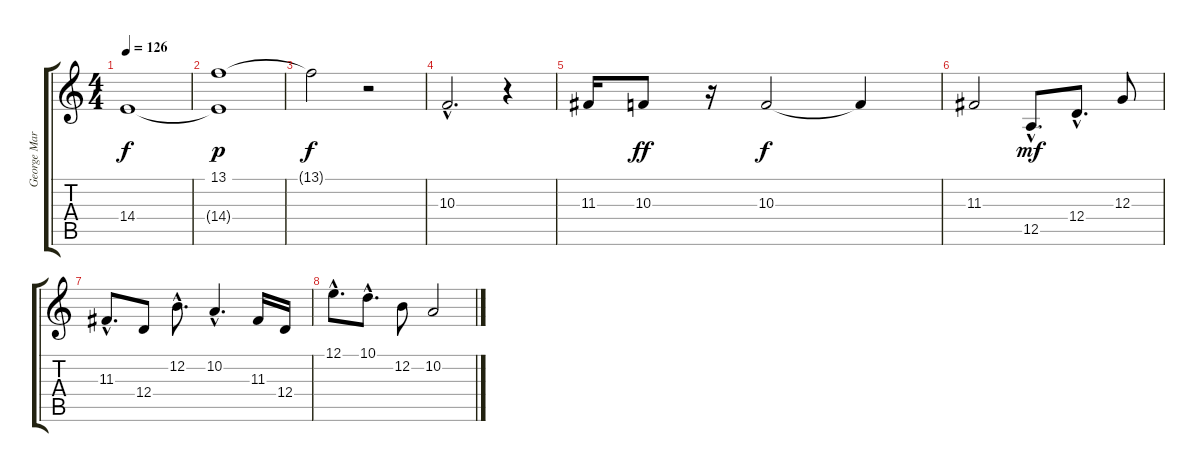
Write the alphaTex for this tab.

\track ("George Martin" "George Mar") {instrument stringensemble1}
\staff {score tabs}
\tuning (E4 B3 G3 D3 A2 E2) {hide}
\ts (4 4)
\tempo 126
\clef g2
\ks c
14.4{t}.1{dy f} |
(13.1 14.4{t}).1{dy p} |
13.1{t}.2{dy f} r.2 |
10.3{hac}.2{d} r.4 |
11.3.16 10.3.8{dy ff} r.16 10.3.2{dy f} 10.3{t}.4 |
11.3.2 12.5{hac}.8{d dy mf} 12.4{hac}.8{d} 12.3.8 |
11.3{hac}.8{d} 12.4.8 12.2{hac}.8{d} 10.2{hac}.4{d} 11.3.16 12.4.16 |
12.1{hac}.8{d} 10.1{hac}.8{d} 12.2.8 10.2.2
